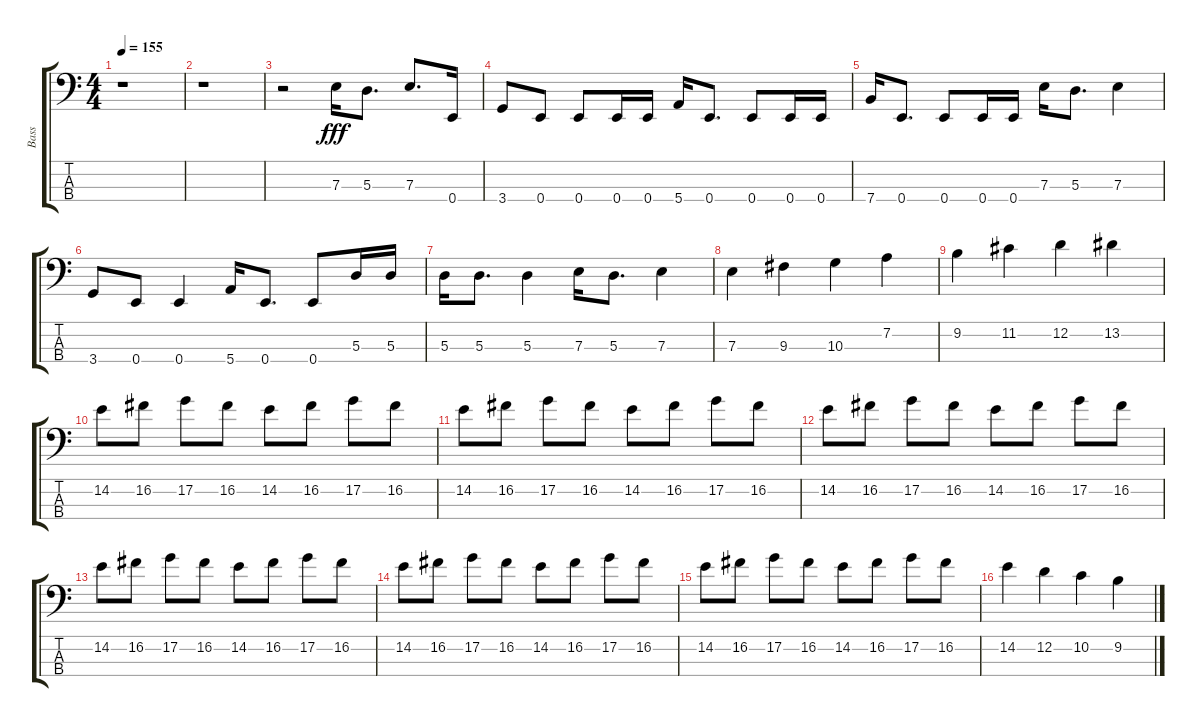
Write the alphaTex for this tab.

\track ("Bass" "Bass") {instrument electricbassfinger}
\staff {score tabs}
\tuning (G2 D2 A1 E1) {hide}
\ts (4 4)
\tempo 155
\clef f4
\ks c
r.1{dy fff} |
r.1 |
r.2 7.3.16 5.3.8{d} 7.3.8{d} 0.4.16 |
3.4.8 0.4.8 0.4.8 0.4.16 0.4.16 5.4.16 0.4.8{d} 0.4.8 0.4.16 0.4.16 |
7.4.16 0.4.8{d} 0.4.8 0.4.16 0.4.16 7.3.16 5.3.8{d} 7.3.4 |
3.4.8 0.4.8 0.4.4 5.4.16 0.4.8{d} 0.4.8 5.3.16 5.3.16 |
5.3.16 5.3.8{d} 5.3.4 7.3.16 5.3.8{d} 7.3.4 |
7.3.4{volume 16} 9.3.4 10.3.4 7.2.4 |
9.2.4 11.2.4 12.2.4 13.2.4 |
14.2.8 16.2.8 17.2.8 16.2.8 14.2.8 16.2.8 17.2.8 16.2.8 |
14.2.8 16.2.8 17.2.8 16.2.8 14.2.8 16.2.8 17.2.8 16.2.8 |
14.2.8 16.2.8 17.2.8 16.2.8 14.2.8 16.2.8 17.2.8 16.2.8 |
14.2.8 16.2.8 17.2.8 16.2.8 14.2.8 16.2.8 17.2.8 16.2.8 |
14.2.8 16.2.8 17.2.8 16.2.8 14.2.8 16.2.8 17.2.8 16.2.8 |
14.2.8 16.2.8 17.2.8 16.2.8 14.2.8 16.2.8 17.2.8 16.2.8 |
14.2.4 12.2.4 10.2.4 9.2.4
